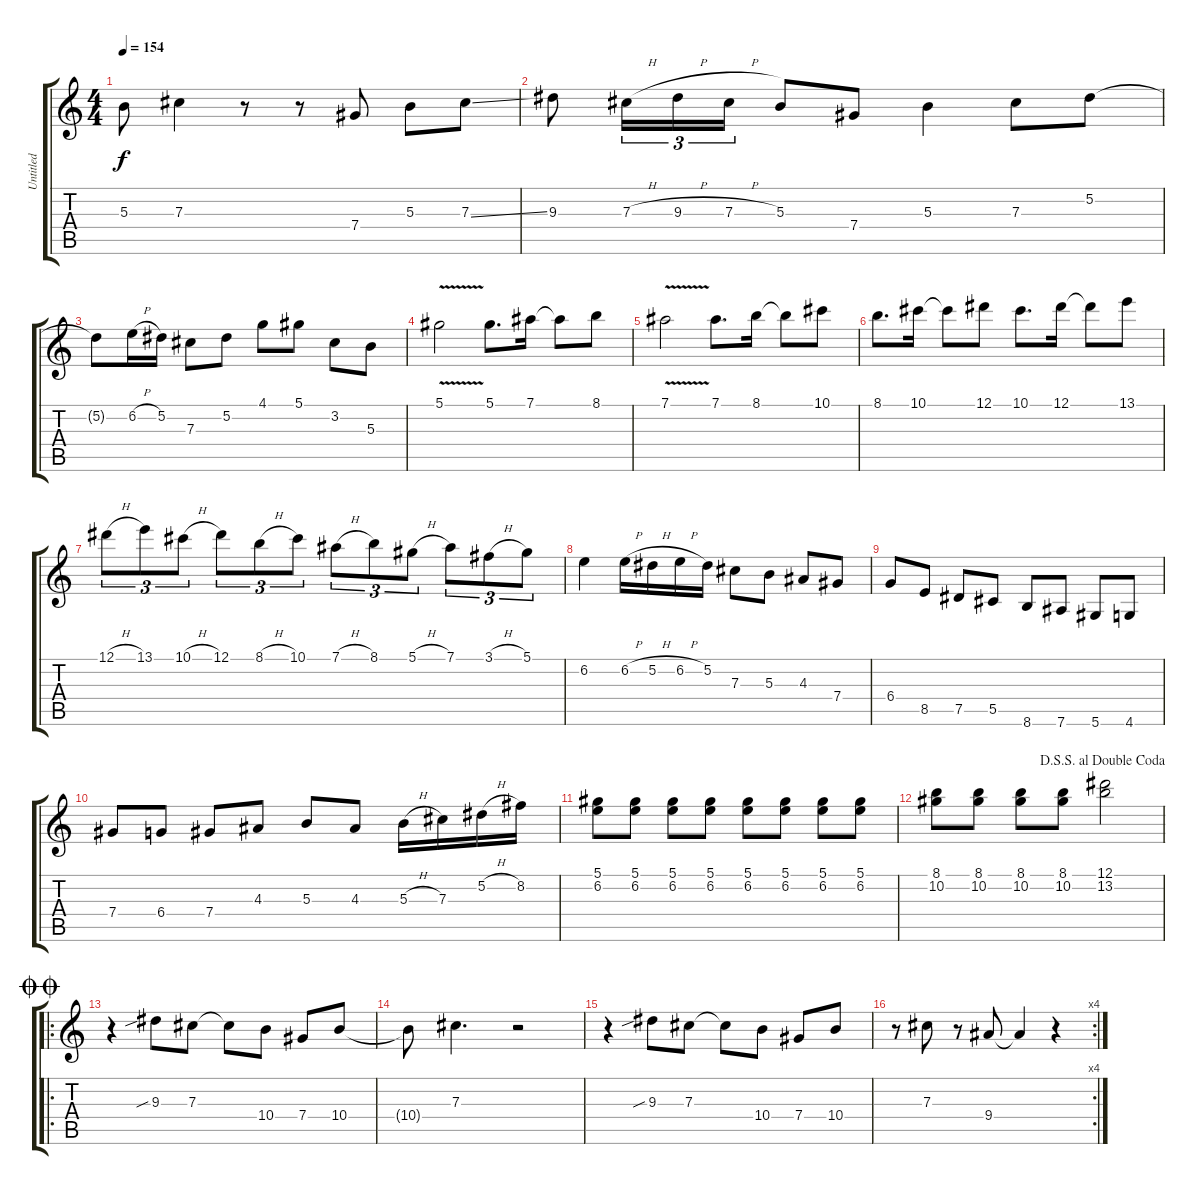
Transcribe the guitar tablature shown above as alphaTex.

\track ("Untitled" "Untitled") {instrument electricguitarclean}
\staff {score tabs}
\tuning (Eb4 Bb3 Gb3 Db3 Ab2 Eb2) {hide}
\ts (4 4)
\tempo 154
\clef g2
\ks c
5.3{t}.8{dy f} 7.3.4 r.8 r.8 7.4.8 5.3.8 7.3{ss}.8 |
9.3.8 7.3{h}.16{tu (3 2)} 9.3{h}.16{tu (3 2)} 7.3{h}.16{tu (3 2)} 5.3.8 7.4.8 5.3.4 7.3.8 5.2.8 |
5.2{t}.8 6.2{h}.16 5.2.16 7.3.8 5.2.8 4.1.8 5.1.8 3.2.8 5.3.8 |
5.1{v}.2 5.1.8{d} 7.1.16 7.1{t}.8 8.1.8 |
7.1{v}.2 7.1.8{d} 8.1.16 8.1{t}.8 10.1.8 |
8.1.8{d} 10.1.16 10.1{t}.8 12.1.8 10.1.8{d} 12.1.16 12.1{t}.8 13.1.8 |
12.1{h}.8{tu (3 2)} 13.1.8{tu (3 2)} 10.1{h}.8{tu (3 2)} 12.1.8{tu (3 2)} 8.1{h}.8{tu (3 2)} 10.1.8{tu (3 2)} 7.1{h}.8{tu (3 2)} 8.1.8{tu (3 2)} 5.1{h}.8{tu (3 2)} 7.1.8{tu (3 2)} 3.1{h}.8{tu (3 2)} 5.1.8{tu (3 2)} |
6.2.4 6.2{h}.16 5.2{h}.16 6.2{h}.16 5.2.16 7.3.8 5.3.8 4.3.8 7.4.8 |
6.4.8 8.5.8 7.5.8 5.5.8 8.6.8 7.6.8 5.6.8 4.6.8 |
7.4.8 6.4.8 7.4.8 4.3.8 5.3.8 4.3.8 5.3{h}.16 7.3.16 5.2{h}.16 8.2.16 |
(5.1 6.2).8 (5.1 6.2).8 (5.1 6.2).8 (5.1 6.2).8 (5.1 6.2).8 (5.1 6.2).8 (5.1 6.2).8 (5.1 6.2).8 |
\jump dalsegnosegnoaldoublecoda
(8.1 10.2).8 (8.1 10.2).8 (8.1 10.2).8 (8.1 10.2).8 (12.1 13.2).2 |
\ro
\jump doublecoda
r.4 9.3{sib}.8 7.3.8 7.3{t}.8 10.4.8 7.4.8 10.4.8 |
10.4{t}.8 7.3.4{d} r.2 |
r.4 9.3{sib}.8 7.3.8 7.3{t}.8 10.4.8 7.4.8 10.4.8 |
\rc 4
r.8 7.3.8 r.8 9.4.8 9.4{t}.4 r.4
